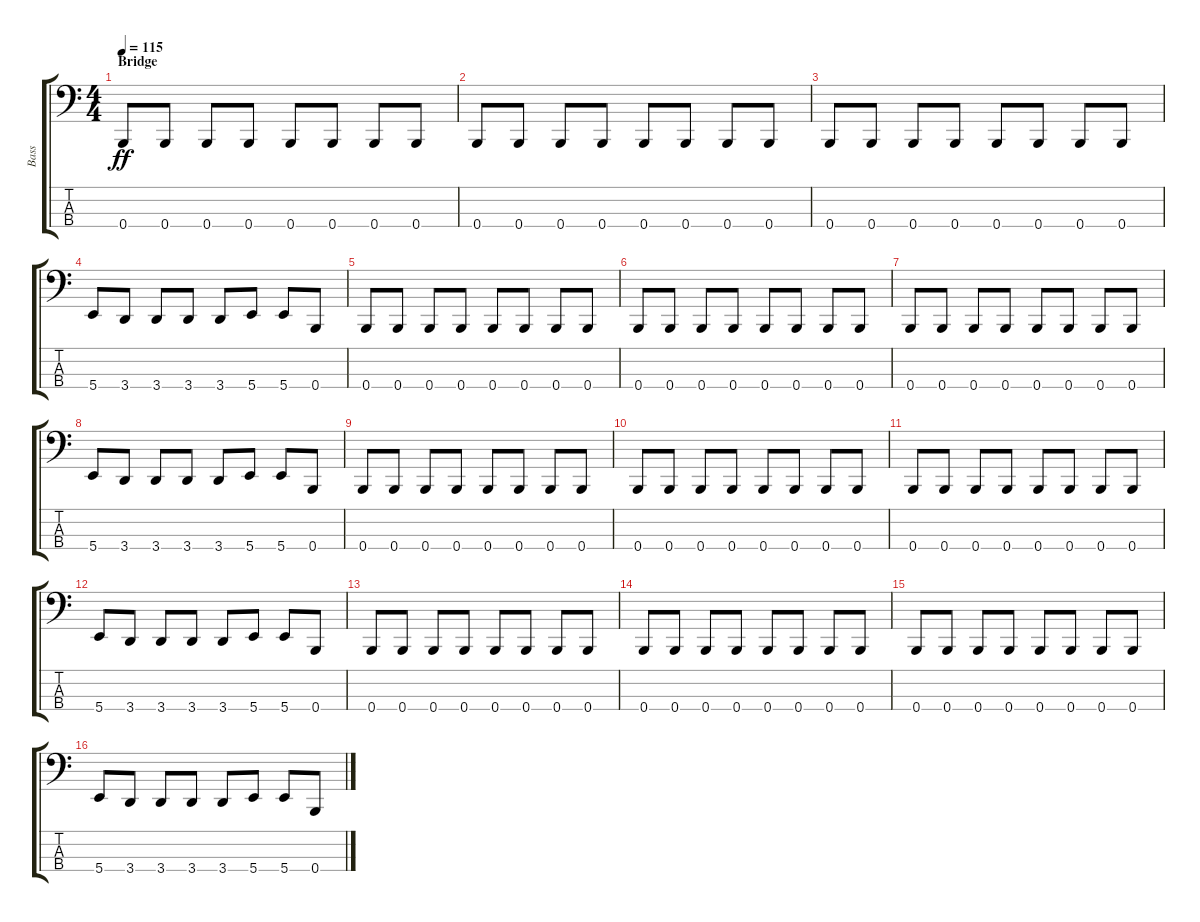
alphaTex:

\track ("Bass" "Bass") {instrument electricbasspick}
\staff {score tabs}
\tuning (E2 B1 Gb1 B0) {hide}
\ts (4 4)
\section ("" "Bridge")
\tempo 115
\clef f4
\ks c
0.4.8{dy ff} 0.4.8 0.4.8 0.4.8 0.4.8 0.4.8 0.4.8 0.4.8 |
0.4.8 0.4.8 0.4.8 0.4.8 0.4.8 0.4.8 0.4.8 0.4.8 |
0.4.8 0.4.8 0.4.8 0.4.8 0.4.8 0.4.8 0.4.8 0.4.8 |
5.4.8 3.4.8 3.4.8 3.4.8 3.4.8 5.4.8 5.4.8 0.4.8 |
0.4.8 0.4.8 0.4.8 0.4.8 0.4.8 0.4.8 0.4.8 0.4.8 |
0.4.8 0.4.8 0.4.8 0.4.8 0.4.8 0.4.8 0.4.8 0.4.8 |
0.4.8 0.4.8 0.4.8 0.4.8 0.4.8 0.4.8 0.4.8 0.4.8 |
5.4.8 3.4.8 3.4.8 3.4.8 3.4.8 5.4.8 5.4.8 0.4.8 |
0.4.8 0.4.8 0.4.8 0.4.8 0.4.8 0.4.8 0.4.8 0.4.8 |
0.4.8 0.4.8 0.4.8 0.4.8 0.4.8 0.4.8 0.4.8 0.4.8 |
0.4.8 0.4.8 0.4.8 0.4.8 0.4.8 0.4.8 0.4.8 0.4.8 |
5.4.8 3.4.8 3.4.8 3.4.8 3.4.8 5.4.8 5.4.8 0.4.8 |
0.4.8 0.4.8 0.4.8 0.4.8 0.4.8 0.4.8 0.4.8 0.4.8 |
0.4.8 0.4.8 0.4.8 0.4.8 0.4.8 0.4.8 0.4.8 0.4.8 |
0.4.8 0.4.8 0.4.8 0.4.8 0.4.8 0.4.8 0.4.8 0.4.8 |
5.4.8 3.4.8 3.4.8 3.4.8 3.4.8 5.4.8 5.4.8 0.4.8
